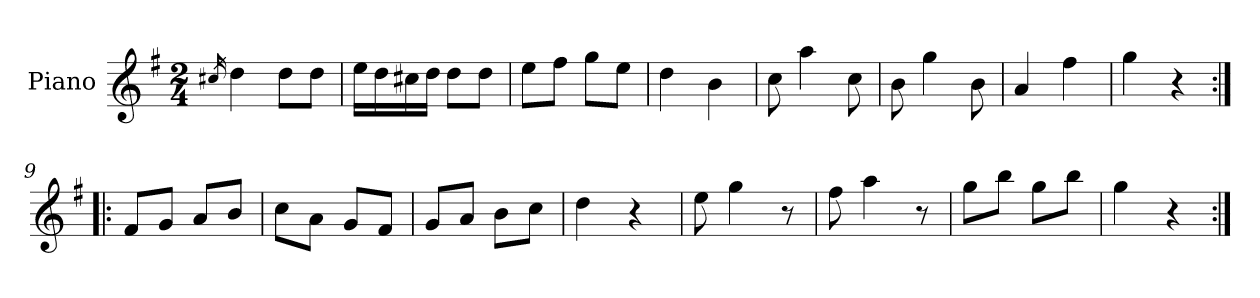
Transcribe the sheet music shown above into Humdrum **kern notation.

**kern
*part1
*staff1
*I"Piano
*I'Pno.
*clefG2
*k[f#]
*M2/4
=1
16qcc#X/
4dd\
8dd\L
8dd\J
=2
16ee\LL
16dd\
16cc#X\
16dd\JJ
8dd\L
8dd\J
=3
8ee\L
8ff#\J
8gg\L
8ee\J
=4
4dd\
4b\
=5
8cc\
4aa\
8cc\
=6
8b\
4gg\
8b\
=7
4a/
4ff#\
=8
4gg\
4r
=9:|!|:
8f#/L
8g/J
8a/L
8b/J
=10
8cc\L
8a\J
8g/L
8f#/J
=11
8g/L
8a/J
8b\L
8cc\J
=12
4dd\
4r
=13
8ee\
4gg\
8r
=14
8ff#\
4aa\
8r
=15
8gg\L
8bb\J
8gg\L
8bb\J
=16
4gg\
4r
=:|!
*-
